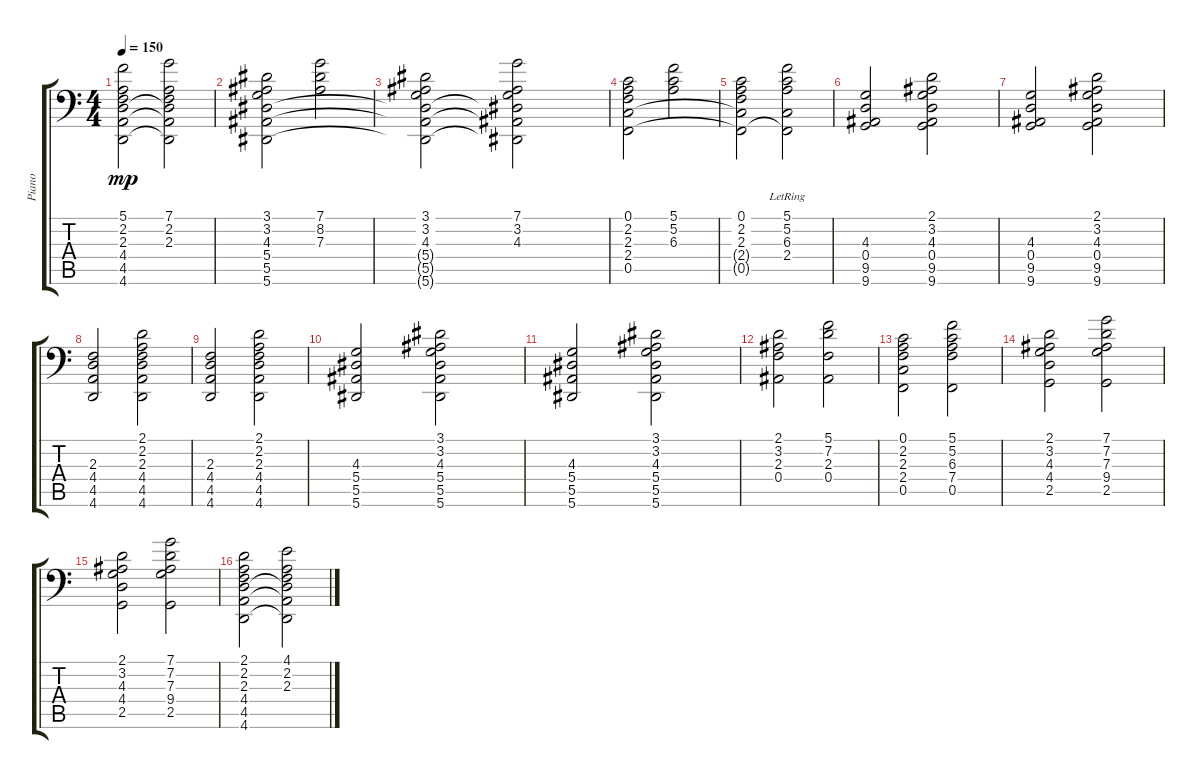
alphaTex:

\track ("Piano" "Piano") {instrument acousticgrandpiano}
\staff {score tabs}
\tuning (C4 G3 Eb3 Bb2 F2 Bb1) {hide}
\ts (4 4)
\tempo 150
\clef f4
\ks c
(5.1 2.2 2.3 4.4{t} 4.5{t} 4.6{t}).2{dy mp} (7.1 2.2 2.3 4.4{t} 4.5{t} 4.6{t}).2 |
(3.1 3.2 4.3 5.4 5.5 5.6).2 (7.1 8.2 7.3).2 |
(3.1 3.2 4.3 5.4{t} 5.5{t} 5.6{t}).2 (7.1 3.2 4.3 5.4{t} 5.5{t} 5.6{t}).2 |
(0.1 2.2 2.3 2.4 0.5).2 (5.1 5.2 6.3).2 |
(0.1 2.2 2.3 2.4{t} 0.5{t}).2 (5.1{lr} 5.2 6.3{lr} 2.4{lr} 0.5{t}).2 |
(4.3 0.4 9.5 9.6).2 (2.1 3.2 4.3 0.4 9.5 9.6).2 |
(4.3 0.4 9.5 9.6).2 (2.1 3.2 4.3 0.4 9.5 9.6).2 |
(2.3 4.4 4.5 4.6).2 (2.1 2.2 2.3 4.4 4.5 4.6).2 |
(2.3 4.4 4.5 4.6).2 (2.1 2.2 2.3 4.4 4.5 4.6).2 |
(4.3 5.4 5.5 5.6).2 (3.1 3.2 4.3 5.4 5.5 5.6).2 |
(4.3 5.4 5.5 5.6).2 (3.1 3.2 4.3 5.4 5.5 5.6).2 |
(2.1 3.2 2.3 0.4).2 (5.1 7.2 2.3 0.4).2 |
(0.1 2.2 2.3 2.4 0.5).2 (5.1 5.2 6.3 7.4 0.5).2 |
(2.1 3.2 4.3 4.4 2.5).2 (7.1 7.2 7.3 9.4 2.5).2 |
(2.1 3.2 4.3 4.4 2.5).2 (7.1 7.2 7.3 9.4 2.5).2 |
(2.1 2.2 2.3 4.4 4.5 4.6).2 (4.1 2.2 2.3 4.4{t} 4.5{t} 4.6{t}).2
